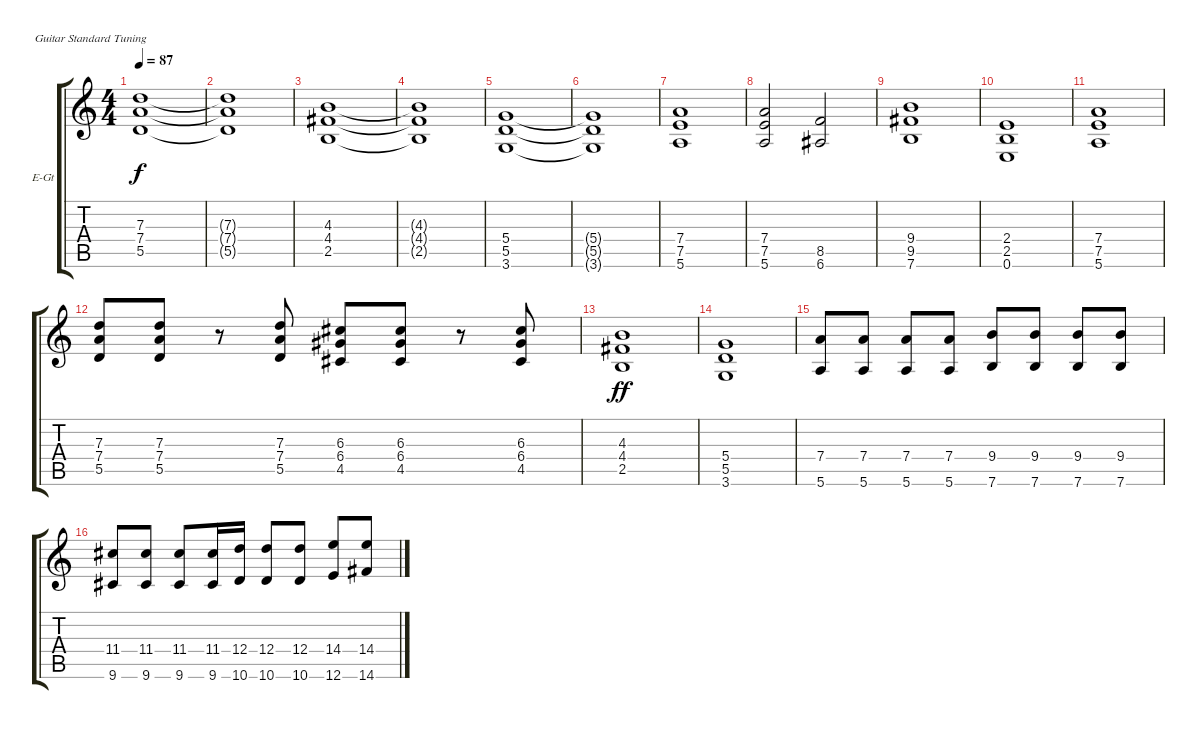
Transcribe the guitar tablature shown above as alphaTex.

\bracketExtendMode groupsimilarinstruments
\firstSystemTrackNameOrientation horizontal
\otherSystemsTrackNameOrientation horizontal
\track ("Lead" "E-Gt") {instrument distortionguitar}
\staff {score tabs}
\tuning (E4 B3 G3 D3 A2 E2)
\ts (4 4)
\tempo 87
\clef g2
\ks c
(7.3 7.4 5.5).1{dy f} |
(7.3{t} 7.4{t} 5.5{t}).1 |
(4.3 4.4 2.5).1 |
(4.3{t} 4.4{t} 2.5{t}).1 |
(5.4 5.5 3.6).1 |
(5.4{t} 5.5{t} 3.6{t}).1 |
(7.4 7.5 5.6).1 |
(7.4 7.5 5.6).2 (8.5 6.6).2 |
(9.4 9.5 7.6).1 |
(2.4 2.5 0.6).1 |
(7.4 7.5 5.6).1 |
(7.3 7.4 5.5).8 (7.3 7.4 5.5).8 r.8 (7.3 7.4 5.5).8 (6.3 6.4 4.5).8 (6.3 6.4 4.5).8 r.8 (6.3 6.4 4.5).8 |
(4.3 4.4 2.5).1{dy ff} |
(5.4 5.5 3.6).1 |
(7.4 5.6).8 (7.4 5.6).8 (7.4 5.6).8 (7.4 5.6).8 (9.4 7.6).8 (9.4 7.6).8 (9.4 7.6).8 (9.4 7.6).8 |
(11.4 9.6).8 (11.4 9.6).8 (11.4 9.6).8 (11.4 9.6).16 (12.4 10.6).16 (12.4 10.6).8 (12.4 10.6).8 (14.4 12.6).8 (14.4 14.6).8
